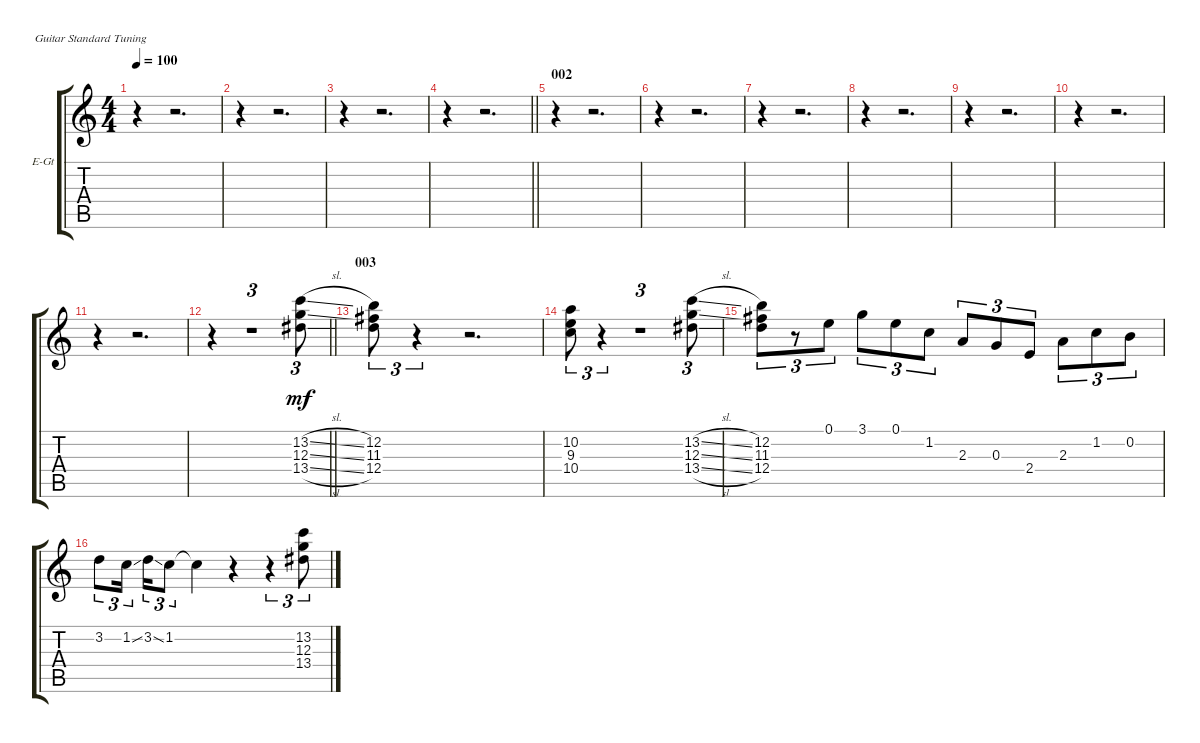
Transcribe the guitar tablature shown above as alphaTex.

\bracketExtendMode groupsimilarinstruments
\firstSystemTrackNameOrientation horizontal
\otherSystemsTrackNameOrientation horizontal
\track ("guitar drive (Rodion Kravkl)" "E-Gt") {instrument electricguitarjazz}
\staff {score tabs}
\tuning (E4 B3 G3 D3 A2 E2)
\ts (4 4)
\tempo 100
\clef g2
\ks aminor
r.4{dy mf} r.2{d} |
r.4 r.2{d} |
r.4 r.2{d} |
\barLineRight lightlight
r.4 r.2{d} |
\section ("" "002")
r.4 r.2{d} |
r.4 r.2{d} |
r.4 r.2{d} |
r.4 r.2{d} |
r.4 r.2{d} |
r.4 r.2{d} |
r.4 r.2{d} |
\barLineRight lightlight
r.4 r.1{tu (3 2)} (12.3{sl} 13.4{sl} 13.2{sl}).8{tu (3 2)} |
\section ("" "003")
(12.4 11.3 12.2).8{tu (3 2)} r.4{tu (3 2)} r.2{d} |
(10.4 9.3 10.2).8{tu (3 2)} r.4{tu (3 2)} r.1{tu (3 2)} (12.3{sl} 13.4{sl} 13.2{sl}).8{tu (3 2)} |
(12.4 11.3 12.2).8{tu (3 2)} r.8{tu (3 2)} 0.1.8{tu (3 2)} 3.1.8{tu (3 2)} 0.1.8{tu (3 2)} 1.2.8{tu (3 2)} 2.3.8{tu (3 2)} 0.3.8{tu (3 2)} 2.4.8{tu (3 2)} 2.3.8{tu (3 2)} 1.2.8{tu (3 2)} 0.2.8{tu (3 2)} |
3.2.8{tu (3 2)} 1.2{ss}.16{tu (3 2)} 3.2{ss}.16{tu (3 2)} 1.2.8{tu (3 2)} 1.2{t}.4 r.4 r.4{tu (3 2)} (12.3{sl} 13.4{sl} 13.2{sl}).8{tu (3 2)}
